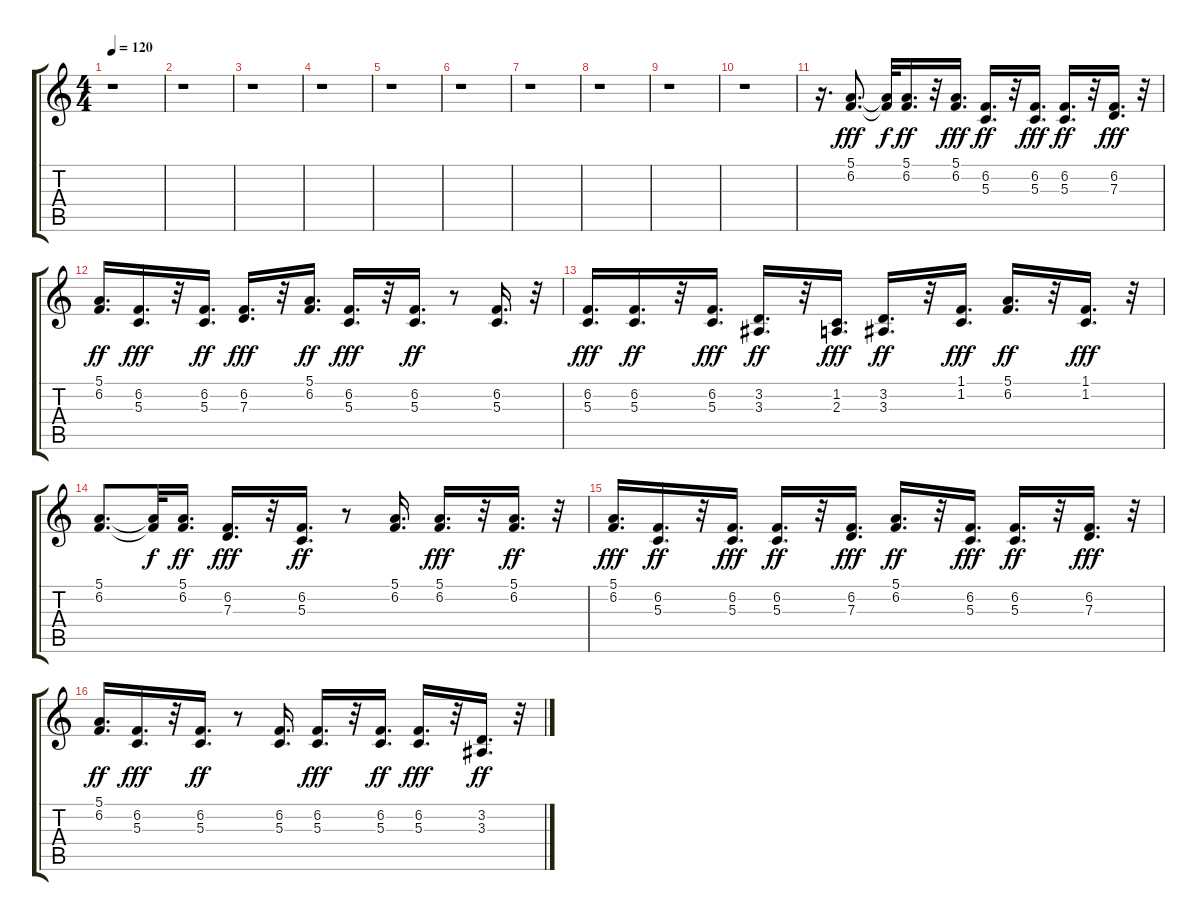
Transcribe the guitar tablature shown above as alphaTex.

\track "" {instrument voiceoohs}
\staff {score tabs}
\tuning (E4 B3 G3 D3 A2 E2) {hide}
\ts (4 4)
\tempo 120
\clef g2
\ks c
r.1{dy fff} |
r.1 |
r.1 |
r.1 |
r.1 |
r.1 |
r.1 |
r.1 |
r.1 |
r.1 |
r.16{d} (5.1 6.2).8{d volume 12} (5.1{t} 6.2{t}).32{dy f} (5.1 6.2).16{d dy ff} r.32 (5.1 6.2).16{d dy fff} (6.2 5.3).16{d dy ff} r.32 (6.2 5.3).16{d dy fff} (6.2 5.3).16{d dy ff} r.32 (6.2 7.3).16{d dy fff} r.32 |
(5.1 6.2).16{d dy ff} (6.2 5.3).16{d dy fff} r.32 (6.2 5.3).16{d dy ff} (6.2 7.3).16{d dy fff} r.32 (5.1 6.2).16{d dy ff} (6.2 5.3).16{d dy fff} r.32 (6.2 5.3).16{d dy ff} r.8 (6.2 5.3).16{d} r.32 |
(6.2 5.3).16{d dy fff} (6.2 5.3).16{d dy ff} r.32 (6.2 5.3).16{d dy fff} (3.2 3.3).16{d dy ff} r.32 (1.2 2.3).16{d dy fff} (3.2 3.3).16{d dy ff} r.32 (1.1 1.2).16{d dy fff} (5.1 6.2).16{d dy ff} r.32 (1.1 1.2).16{d dy fff} r.32 |
(5.1 6.2).8{d} (5.1{t} 6.2{t}).32{dy f} (5.1 6.2).16{d dy ff} (6.2 7.3).16{d dy fff} r.32 (6.2 5.3).16{d dy ff} r.8 (5.1 6.2).16{d} (5.1 6.2).16{d dy fff} r.32 (5.1 6.2).16{d dy ff} r.32 |
(5.1 6.2).16{d dy fff} (6.2 5.3).16{d dy ff} r.32 (6.2 5.3).16{d dy fff} (6.2 5.3).16{d dy ff} r.32 (6.2 7.3).16{d dy fff} (5.1 6.2).16{d dy ff} r.32 (6.2 5.3).16{d dy fff} (6.2 5.3).16{d dy ff} r.32 (6.2 7.3).16{d dy fff} r.32 |
(5.1 6.2).16{d dy ff} (6.2 5.3).16{d dy fff} r.32 (6.2 5.3).16{d dy ff} r.8 (6.2 5.3).16{d} (6.2 5.3).16{d dy fff} r.32 (6.2 5.3).16{d dy ff} (6.2 5.3).16{d dy fff} r.32 (3.2 3.3).16{d dy ff} r.32
